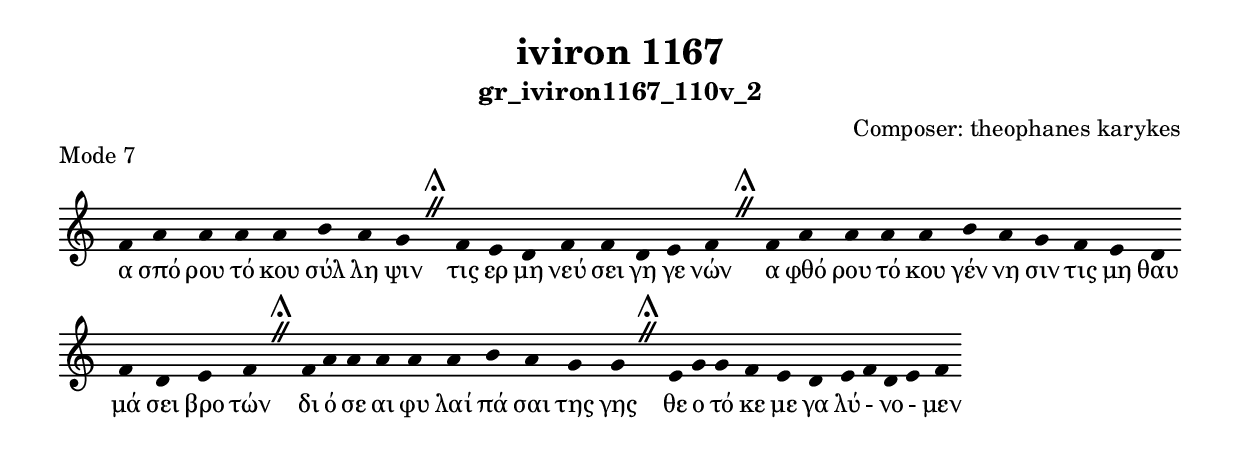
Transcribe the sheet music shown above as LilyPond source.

\include "gregorian.ly"

	\header {
 	  title = "iviron 1167"
	  subtitle = "gr_iviron1167_110v_2"
	  composer = "Composer: theophanes karykes"
	  piece = "Mode 7"
	}

	chant = {
	  f'4 a'4 a'4 a'4 a'4 b'4 a'4 g'4 \divisioMaior
 f'4 e'4 d'4 f'4 f'4 d'4 e'4 f'4 \divisioMaior
 f'4 a'4 a'4 a'4 a'4 b'4 a'4 g'4 f'4 e'4 d'4 f'4 d'4 e'4 f'4 \divisioMaior
 f'4 a'4 a'4 a'4 a'4 a'4 b'4 a'4 g'4 g'4 \divisioMaior
 e'4 g'4 g'4 f'4 e'4 d'4 e'4 f'4 d'4 e'4 f'4\finalis
	}

	verba = \lyricmode {α σπό ρου τό κου σύλ λη ψιν 
τις ερ μη νεύ σει γη γε νών 
α φθό ρου τό κου γέν νη σιν τις μη θαυ μά σει βρο τών 
δι ό σε αι φυ λαί πά σαι της γης 
θε ο τό κε με γα λύ - νο - μεν 
	}


	\score {
	  \new Staff <<
	  \new Voice = "melody" \chant
	  \new Lyrics = "one" \lyricsto melody \verba
	  >>
	  \layout {
	    \context {
	      \Staff
	      \remove "Time_signature_engraver"
	      \remove "Bar_engraver"
	    }
	    \context {
	      \Voice
	      \remove "Stem_engraver"
	    }
	  }
	}